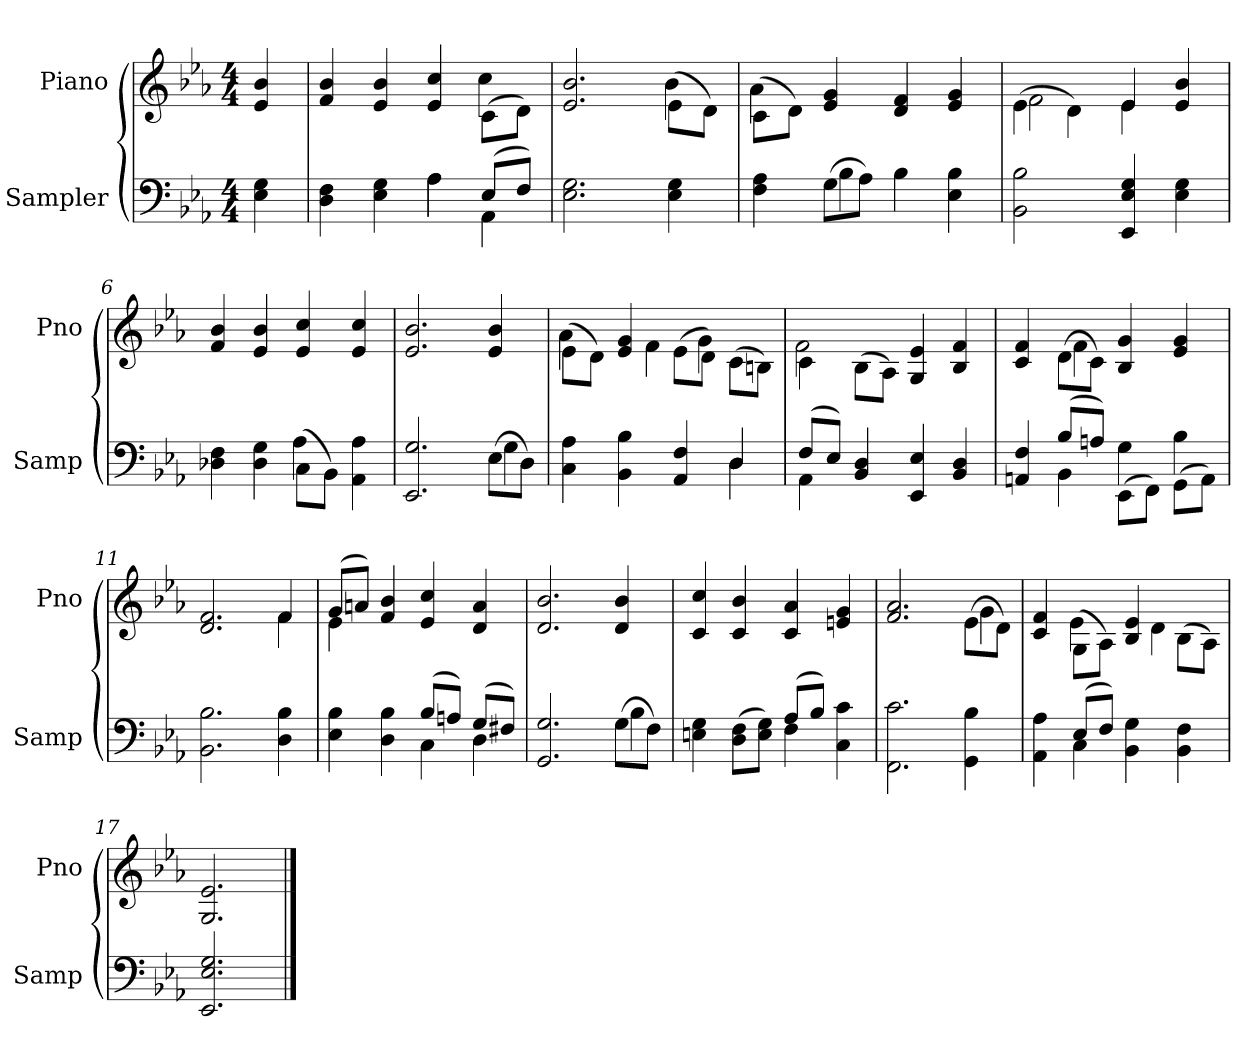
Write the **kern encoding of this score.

**kern	**kern
*part2	*part1
*staff2	*staff1
*I"Sampler	*I"Piano
*I'Samp	*I'Pno
*clefF4	*clefG2
*k[b-e-a-]	*k[b-e-a-]
*E-:	*E-:
*M4/4	*M4/4
=1	=1
4E-\ 4G\	4e-/ 4b-/
=2	=2
*^	*^
4D\ 4F\	2ryy	4f/ 4b-/	2.ryy
4E-\ 4G\	.	4e-/ 4b-/	.
4A-\	4A-	4e-/ 4cc/	.
(8E-/L	4AA-	(8c\L	4cc
8F/J)	.	8d\J)	.
*v	*v	*	*
=3	=3	=3
2.E-\ 2.G\	2.e-/ 2.b-/	2.ryy
4E-\ 4G\	(8e-\L	4b-
.	8d\J)	.
=4	=4	=4
*^	*	*
4F\ 4A-\	4ryy	(8c\L	4a-
.	.	8d\J)	.
(8G\L	4B-	4e-/ 4g/	2.ryy
8A-\J)	.	.	.
4B-\	2ryy	4d/ 4f/	.
4E-\ 4B-\	.	4e-/ 4g/	.
*v	*v	*	*
=5	=5	=5
2BB-\ 2B-\	(4e-\	2f
.	4d\)	.
4EE-/ 4E-/ 4G/	4e-/	4e-
4E-\ 4G\	4e-/ 4b-/	4ryy
*	*v	*v
=6	=6
*^	*
4D-X\ 4F\	2ryy	4f/ 4b-/
4D-\ 4G\	.	4e-/ 4b-/
(8C\L	4A-	4e-/ 4cc/
8BB-\J)	.	.
4AA-\ 4A-\	4ryy	4e-/ 4cc/
=7	=7	=7
2.EE-/ 2.G/	2.ryy	2.e-/ 2.b-/
(8E-\L	4G	4e-/ 4b-/
8D\J)	.	.
=8	=8	=8
*	*	*^
4C\ 4A-\	2.ryy	(8e-\L	4a-
.	.	8d\J)	.
4BB-\ 4B-\	.	4e-/ 4g/	8ryy
.	.	.	4f
4AA-/ 4F/	.	(8e-\L	.
.	.	8d\J)	4g
4D/	4D	(8c\L	.
.	.	8Bn\J)	8ryy
=9	=9	=9	=9
(8F/L	4AA-	4c\	2f
8E-/J)	.	.	.
4BB-/ 4D/	2.ryy	(8B-\L	.
.	.	8A-\J)	.
4EE-/ 4E-/	.	4G/ 4e-/	2ryy
4BB-/ 4D/	.	4B-/ 4f/	.
=10	=10	=10	=10
4AAn/ 4F/	4ryy	4c/ 4f/	4ryy
(8B-/L	4BB-	(8d\L	4f
8An/J)	.	8c\J)	.
(8EE-\L	4G	4B-/ 4g/	2ryy
8FF\J)	.	.	.
(8GG\L	4B-	4e-/ 4g/	.
8AA\J)	.	.	.
*v	*v	*	*
=11	=11	=11
2.BB-\ 2.B-\	2.d/ 2.f/	2.ryy
4D\ 4B-\	4f/	4f
=12	=12	=12
*^	*	*
4E-\ 4B-\	2ryy	(8g/L	4e-
.	.	8an/J)	.
4D\ 4B-\	.	4f/ 4b-/	2.ryy
(8B-/L	4C	4e-/ 4cc/	.
8An/J)	.	.	.
(8G/L	4D	4d/ 4a/	.
8F#X/J)	.	.	.
*	*	*v	*v
=13	=13	=13
2.GG/ 2.G/	2.ryy	2.d/ 2.b-/
(8G\L	4B-	4d/ 4b-/
8F\J)	.	.
=14	=14	=14
4En\ 4G\	2ryy	4c/ 4cc/
(8D\ 8F\L	.	4c/ 4b-/
8E\ 8G\J)	.	.
(8A-/L	4F	4c/ 4a-/
8B-/J)	.	.
4C\ 4c\	4ryy	4en/ 4g/
*v	*v	*
=15	=15
*	*^
2.FF\ 2.c\	2.f/ 2.a-/	2.ryy
4GG\ 4B-\	(8e-\L	4g
.	8d\J)	.
=16	=16	=16
*^	*	*
4AA-\ 4A-\	4ryy	4c/ 4f/	4ryy
(8E-/L	4C	(8G\L	4e-
8F/J)	.	8A-\J)	.
4BB-\ 4G\	2ryy	4B-/ 4e-/	8ryy
.	.	.	4d
4BB-\ 4F\	.	(8B-\L	.
.	.	8A-\J)	8ryy
*v	*v	*	*
*	*v	*v
=17	=17
2.EE- 2.E- 2.G	2.G/ 2.e-/
==	==
*-	*-
